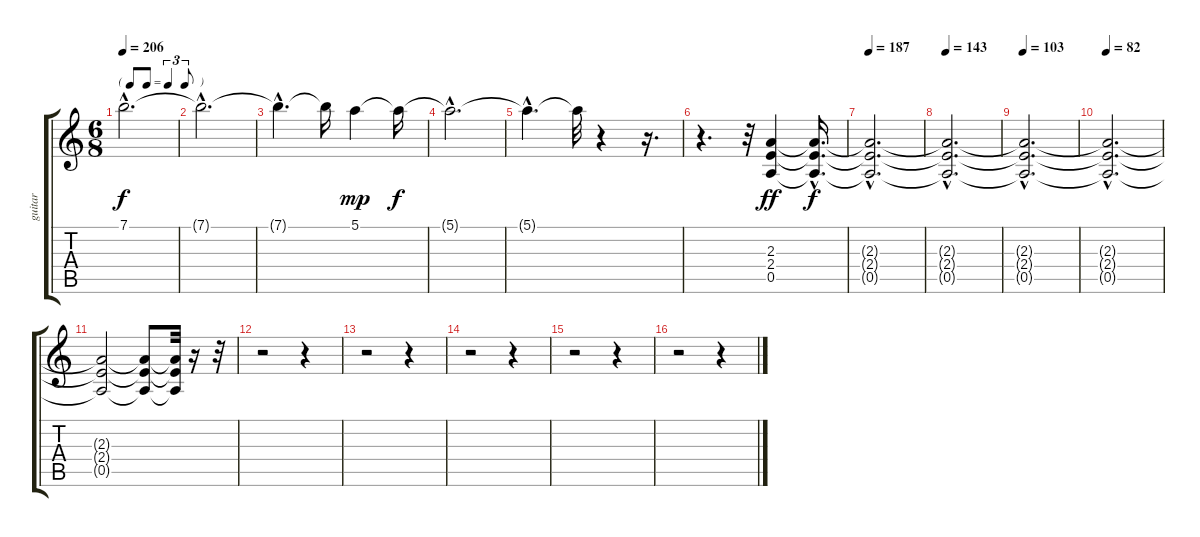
\track ("guitar" "guitar") {instrument distortionguitar}
\staff {score tabs}
\tuning (E4 B3 G3 D3 A2 E2) {hide}
\ts (6 8)
\tf triplet8th
\tempo 206
\clef g2
\ks c
7.1{hac t}.2{d dy f} |
7.1{hac t}.2{d} |
7.1{hac t}.4{d} 7.1{t}.16 5.1.4{dy mp} 5.1{t}.16{dy f} |
5.1{hac t}.2{d} |
5.1{hac t}.4{d} 5.1{t}.32 r.4 r.16{d} |
r.4{d} r.32 (2.3 2.4 0.5).4{dy ff} (2.3{hac t} 2.4{hac t} 0.5{hac t}).16{d dy f} |
\tempo 187
(2.3{hac t} 2.4{hac t} 0.5{hac t}).2{d} |
\tempo 143
(2.3{hac t} 2.4{hac t} 0.5{hac t}).2{d} |
\tempo 103
(2.3{hac t} 2.4{hac t} 0.5{hac t}).2{d} |
\tempo 82
(2.3{hac t} 2.4{hac t} 0.5{hac t}).2{d} |
(2.3{t} 2.4{t} 0.5{t}).2 (2.3{t} 2.4{t} 0.5{t}).8 (2.3{t} 2.4{t} 0.5{t}).32 r.16 r.32 |
r.2 r.4 |
r.2 r.4 |
r.2 r.4 |
r.2 r.4 |
r.2 r.4
